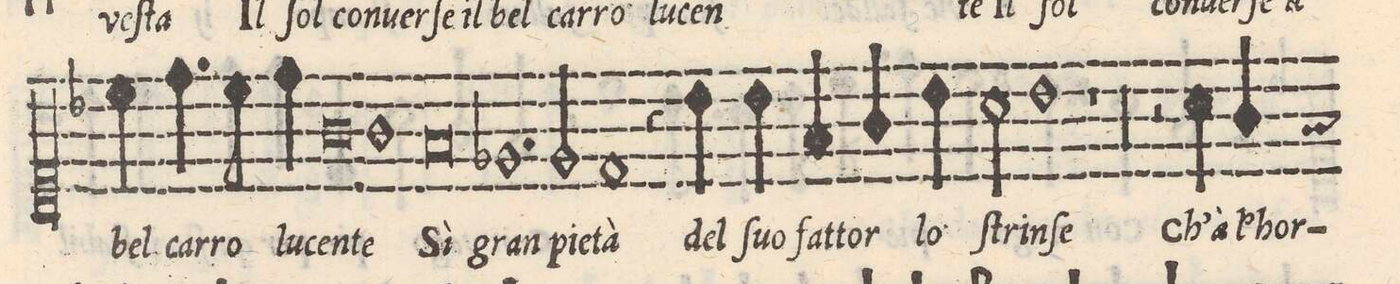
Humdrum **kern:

**kern	**text
*I"CANTO	*
*clefC1	*
*k[b-]	*
*met(C|)	*
*M2/1	*
4cc\	bel
4.dd\	car-
8cc\	-ro
4dd\	lu-
=14-	=14-
0g	-cen-
=15-	=15-
1g	-te
0f	Sì
=16-	=16-
1.e-X	gran
=17-	=17-
2e-n/	pie-
1d	-tà
=18-	=18-
4r	.
4b-\	del
4b-\	ſuo
4f/	fat-
4g/	-tor
4b-\	lo
2a\	ſtrin-
=19-	=19-
1b-	-ſe
1r	.
=20-	=20-
00r	.
=21-	=21-
=22-	=22-
2r	.
4a\	Ch'a
4g/	l'hor-
*-	*-
